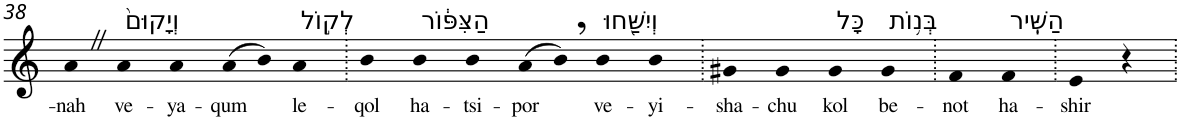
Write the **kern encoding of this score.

**kern	**text
*part1	*part1
*staff1	*staff1
*I"Piano	*
*I'Pno	*
!!LO:PB:g=z
*clefG2	*
*k[]	*
=38	=38
!	!LO:LY:b
4aZ	-nah
!LO:TX:a:t=וְיָקוּם֙	!
!	!LO:LY:b
4a	ve-
!	!LO:LY:b
4a	-ya-
!	!LO:LY:b
(>8a	-qum
8b)	.
!LO:TX:a:t=לְק֣וֹל	!
!	!LO:LY:b
4a	le-
=39.	=39.
!	!LO:LY:b
4b	-qol
!LO:TX:a:t=הַצִּפּ֔וֹר	!
!	!LO:LY:b
4b	ha-
!	!LO:LY:b
4b	-tsi-
!	!LO:LY:b
(>8a	-por
8b,)	.
!LO:TX:a:t=וְיִשַּׁ֖חוּ	!
!	!LO:LY:b
4b	ve-
!	!LO:LY:b
4b	-yi-
=40.	=40.
!	!LO:LY:b
4g#X	-sha-
!	!LO:LY:b
4g#	-chu
!LO:TX:a:t=כָּל	!
!	!LO:LY:b
4g#	kol
!LO:TX:a:t=בְּנ֥וֹת	!
!	!LO:LY:b
4g#	be-
=41.	=41.
!	!LO:LY:b
4f	-not
!LO:TX:a:t=הַשִּֽׁיר	!
!	!LO:LY:b
4f	ha-
=42.	=42.
!	!LO:LY:b
4e	-shir
4r	.
=.	=.
*-	*-
